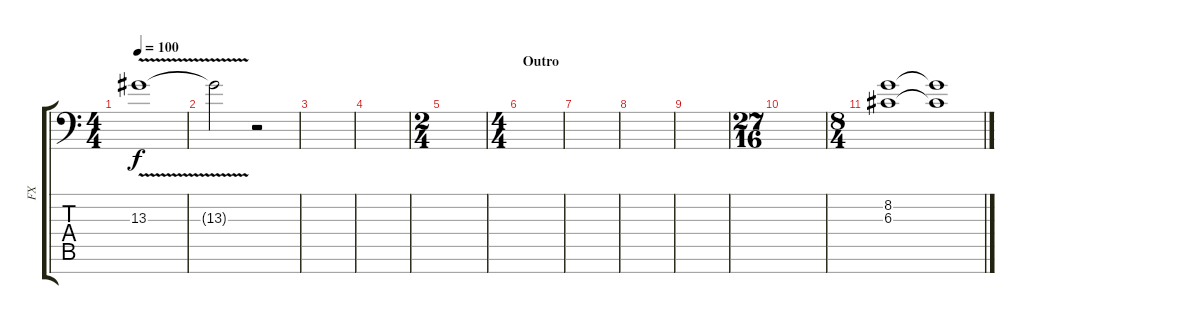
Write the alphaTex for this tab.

\track ("FX" "FX") {instrument brightacousticpiano}
\staff {score tabs}
\tuning (E4 B3 G3 D3 A2 E2 C-1) {hide}
\ts (4 4)
\tempo 100
\clef f4
\ks c
13.3{v}.1{dy f instrument overdrivenguitar} |
13.3{t}.2 r.2 |
|
|
\ts (2 4)
|
\ts (4 4)
\section ("" "Outro")
|
|
|
|
\ts (27 16)
|
\ts (8 4)
(8.2 6.3).1{instrument fx7echoes} (8.2{t} 6.3{t}).1
